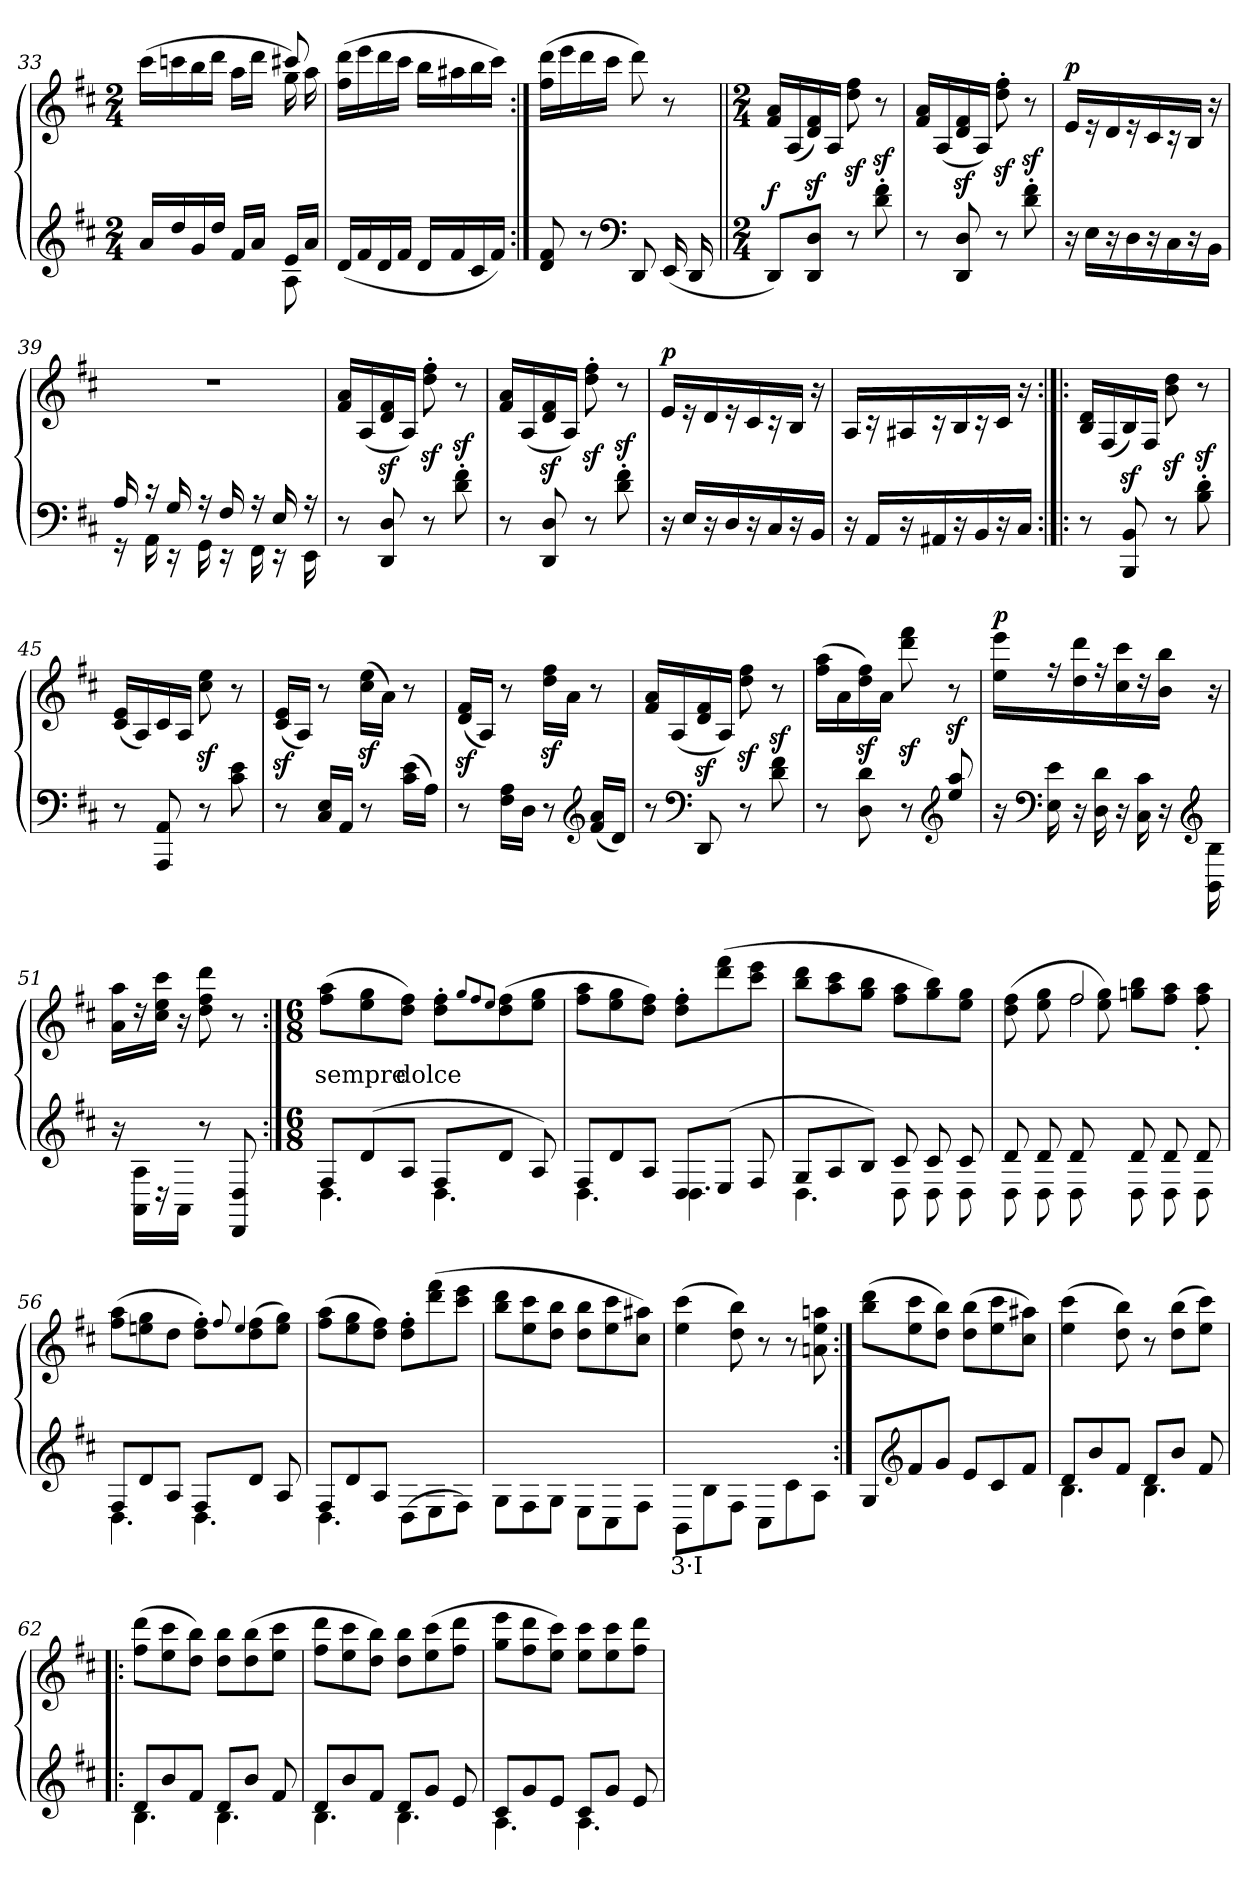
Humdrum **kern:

**kern	**text	**kern	**text	**dynam
*part1	*part1	*part1	*part1	*part1
*staff2	*staff2	*staff1	*staff1	*staff1/2
*clefG2	*	*clefG2	*	*
*k[f#c#]	*	*k[f#c#]	*	*
*M2/4	*	*M2/4	*	*
=33	=33	=33	=33	=33
*^	*	*^	*	*
16a/LL	4ryy	.	4.ryy	(<16ccc#\LL	.	.
16dd/	.	.	.	16cccn\	.	.
16g/	.	.	.	16bb\	.	.
16dd/JJ	.	.	.	16ddd\JJ	.	.
16f#/LL	8ryy	.	.	16aa\LL	.	.
16a/JJ	.	.	.	16ddd\JJ	.	.
16e/LL	8A\	.	8ccc#X/	16gg\)	.	.
16a/JJ	.	.	.	16aa\	.	.
*v	*v	*	*	*	*	*
*	*	*v	*v	*	*
=34	=34	=34	=34	=34
(<16d/LL	.	(>16ff#\ 16ddd\LL	.	.
16f#/	.	16eee\	.	.
16d/	.	16ddd\	.	.
16f#/JJ	.	16ccc#\JJ	.	.
16d/LL	.	16bb\LL	.	.
16f#/	.	16aa#X\	.	.
16c#/	.	16bb\	.	.
16f#/JJ)	.	16ccc#\JJ)	.	.
=35:|!	=35:|!	=35:|!	=35:|!	=35:|!
8d/ 8f#/	.	(>16ff#\ 16ddd\LL	.	.
.	.	16eee\	.	.
8r	.	16ddd\	.	.
.	.	16ccc#\JJ	.	.
*clefF4	*	*	*	*
8DD/	.	8ddd\)	.	.
(<16EE/	.	8r	.	.
16DD/	.	.	.	.
!!LO:LB:g=z
=36||	=36||	=36||	=36||	=36||
*M2/4	*	*M2/4	*	*
!	!	!	!	!LO:DY:a=2
8DD/L)	.	16f#/ 16a/LL	.	f
.	.	(<16A/	.	.
8DDz>/ 8Dz>/J	.	16d/ 16f#/)	.	.
.	.	16A/JJ	.	.
8r	.	8ddz>\ 8ff#z>\	.	.
8dz>'\ 8f#z>'\	.	8r	.	.
=37	=37	=37	=37	=37
8r	.	16f#/ 16a/LL	.	.
.	.	(<16A/	.	.
8DDz>/ 8Dz>/	.	16d/ 16f#/	.	.
.	.	16A/JJ)	.	.
8r	.	8ddz>'\ 8ff#z>'\	.	.
8dz>'\ 8f#z>'\	.	8r	.	.
=38	=38	=38	=38	=38
!	!	!	!	!LO:DY:a
16r	.	16e/LL	.	p
16E\LL	.	16r	.	.
16r	.	16d/	.	.
16D\	.	16r	.	.
16r	.	16c#/	.	.
16C#\	.	16r	.	.
16r	.	16B/JJ	.	.
16BB\JJ	.	16r	.	.
=39	=39	=39	=39	=39
*^	*	*	*	*
16A/	16r	.	2r	.	.
16r	16AA\	.	.	.	.
16G/	16r	.	.	.	.
16r	16GG\	.	.	.	.
16F#/	16r	.	.	.	.
16r	16FF#\	.	.	.	.
16E/	16r	.	.	.	.
16r	16EE\	.	.	.	.
*v	*v	*	*	*	*
=40	=40	=40	=40	=40
8r	.	16f#/ 16a/LL	.	.
.	.	(<16A/	.	.
8DDz>/ 8Dz>/	.	16d/ 16f#/	.	.
.	.	16A/JJ)	.	.
8r	.	8ddz>'\ 8ff#z>'\	.	.
8dz>'\ 8f#z>'\	.	8r	.	.
!!LO:LB:g=z
=41	=41	=41	=41	=41
8r	.	16f#/ 16a/LL	.	.
.	.	(<16A/	.	.
8DDz>/ 8Dz>/	.	16d/ 16f#/	.	.
.	.	16A/JJ)	.	.
8r	.	8ddz>'\ 8ff#z>'\	.	.
8dz>'\ 8f#z>'\	.	8r	.	.
=42	=42	=42	=42	=42
!	!	!	!	!LO:DY:a
16r	.	16e/LL	.	p
16E/LL	.	16r	.	.
16r	.	16d/	.	.
16D/	.	16r	.	.
16r	.	16c#/	.	.
16C#/	.	16r	.	.
16r	.	16B/JJ	.	.
16BB/JJ	.	16r	.	.
=43	=43	=43	=43	=43
16r	.	16A/LL	.	.
16AA/LL	.	16r	.	.
16r	.	16A#X/	.	.
16AA#X/	.	16r	.	.
16r	.	16B/	.	.
16BB/	.	16r	.	.
16r	.	16c#/JJ	.	.
16C#/JJ	.	16r	.	.
=44:|!|:	=44:|!|:	=44:|!|:	=44:|!|:	=44:|!|:
8r	.	16B/ 16d/LL	.	.
.	.	(<16F#/	.	.
8BBBz>/ 8BBz>/	.	16B/)	.	.
.	.	16F#/JJ	.	.
8r	.	8bz>\ 8ddz>\	.	.
8Bz>'\ 8dz>'\	.	8r	.	.
=45	=45	=45	=45	=45
8r	.	(<16c#/ 16e/LL	.	.
.	.	16A/)	.	.
8AAA/ 8AA/	.	16c#/	.	.
.	.	16A/JJ	.	.
8r	.	8cc#z>\ 8eez>\	.	.
8c#\ 8e\	.	8r	.	.
=46	=46	=46	=46	=46
8r	.	(<16c#z>/ 16ez>/LL	.	.
.	.	16A/JJ)	.	.
16C#/ 16E/LL	.	8r	.	.
16AA/JJ	.	.	.	.
8r	.	(>16cc#z>\ 16eez>\LL	.	.
.	.	16a\JJ)	.	.
(>16c#\ 16e\LL	.	8r	.	.
16A\JJ)	.	.	.	.
!!LO:LB:g=z
=47	=47	=47	=47	=47
8r	.	(<16dz>/ 16f#z>/LL	.	.
.	.	16A/JJ)	.	.
16F#\ 16A\LL	.	8r	.	.
16D\JJ	.	.	.	.
8r	.	16ddz>\ 16ff#z>\LL	.	.
.	.	16a\JJ	.	.
*clefG2	*	*	*	*
(<16f#/ 16a/LL	.	8r	.	.
16d/JJ)	.	.	.	.
=48	=48	=48	=48	=48
8r	.	16f#/ 16a/LL	.	.
.	.	(<16A/	.	.
*clefF4	*	*	*	*
8DDz>/	.	16d/ 16f#/	.	.
.	.	16A/JJ)	.	.
8r	.	8ddz>\ 8ff#z>\	.	.
8dz>\ 8f#z>\	.	8r	.	.
=49	=49	=49	=49	=49
8r	.	(>16ff#\ 16aa\LL	.	.
.	.	16a\	.	.
8Dz>\ 8dz>\	.	16dd\ 16ff#\)	.	.
.	.	16a\JJ	.	.
8r	.	8dddz>\ 8fff#z>\	.	.
*clefG2	*	*	*	*
8eez>/ 8aaz>/	.	8r	.	.
=50	=50	=50	=50	=50
*^	*	*	*	*
!	!	!	!	!	!LO:DY:a
16r	8ryy	.	16ee\ 16eee\LL	.	p
*clefF4	*	*	*	*	*
16E\ 16e\	.	.	16r	.	.
16r	16ryy	.	16dd\ 16ddd\	.	.
16ryy	16D\ 16d\	.	16r	.	.
16r	16ryy	.	16cc#\ 16ccc#\	.	.
16ryy	16C#\ 16c#\	.	16r	.	.
16r	16ryy	.	16b\ 16bb\JJ	.	.
*clefG2	*	*	*	*	*
16ryy	16BB\ 16B\	.	16r	.	.
*v	*v	*	*	*	*
=51	=51	=51	=51	=51
16r	.	16a\ 16aa\LL	.	.
16AA\ 16A\LL	.	16r	.	.
16r	.	16cc#\ 16ee\ 16ccc#\JJ	.	.
16AA\JJ	.	16r	.	.
8r	.	8dd\ 8ff#\ 8ddd\	.	.
8DD/ 8D/	.	8r	.	.
!!LO:LB:g=z
=52:|!	=52:|!	=52:|!	=52:|!	=52:|!
*M6/8	*	*M6/8	*	*
*^	*	*	*	*
8F#/L	4.D\	.	(>8ff#\ 8aa\L	sempre	.
(>8d/	.	.	8ee\ 8gg\	.	.
8A/J	.	.	8dd\ 8ff#\J)	dolce	.
8F#/L	4.D\	.	8dd'\ 8ff#'\L	.	.
.	.	.	8qqgg/L	.	.
.	.	.	8qqff#/	.	.
.	.	.	8qqee/J	.	.
8d/J	.	.	(>8dd\ 8ff#\	.	.
8A/)	.	.	8ee\ 8gg\J	.	.
=53	=53	=53	=53	=53	=53
8F#/L	4.D\	.	8ff#\ 8aa\L	.	.
8d/	.	.	8ee\ 8gg\	.	.
8A/J	.	.	8dd\ 8ff#\J)	.	.
8D/L	4.D\	.	8dd'\ 8ff#'\L	.	.
(>8E/J	.	.	(>8ddd\ 8fff#\	.	.
8F#/	.	.	8ccc#\ 8eee\J	.	.
=54	=54	=54	=54	=54	=54
8G/L	4.D\	.	8bb\ 8ddd\L	.	.
8A/	.	.	8aa\ 8ccc#\	.	.
8B/J)	.	.	8gg\ 8bb\J	.	.
8c#/	8D\	.	8ff#\ 8aa\L	.	.
8c#/	8D\	.	8gg\ 8bb\)	.	.
8c#/	8D\	.	8ee\ 8gg\J	.	.
=55	=55	=55	=55	=55	=55
*	*	*	*^	*	*
*	*	*	*	*^	*	*
8d/	8D\	.	4ryy	(<8dd\ 8ff#\	4ryy	.	.
8d/	8D\	.	.	8ee\ 8gg\	.	.	.
8d/	8D\	.	2ff#/	8ee\ 8gg\)	2ff#\	.	.
8d/	8D\	.	.	8ggn\ 8bb\L	.	.	.
8d/	8D\	.	.	8ff#\ 8aa\J	.	.	.
8d/	8D\	.	.	8ff#'\ 8aa'\	.	.	.
*	*	*	*v	*v	*v	*	*
!!LO:PB:g=z
=56	=56	=56	=56	=56	=56
8F#/L	4.D\	.	(>8ff#\ 8aa\L	.	.
8d/	.	.	8een\ 8gg\	.	.
8A/J	.	.	8dd\J	.	.
8F#/L	4.D\	.	8dd'\ 8ff#'\L)	.	.
.	.	.	8qqff#/	.	.
.	.	.	4qqee/	.	.
8d/J	.	.	(>8dd\ 8ff#\	.	.
8A/	.	.	8ee\ 8gg\J)	.	.
=57	=57	=57	=57	=57	=57
8F#/L	4.D\	.	(>8ff#\ 8aa\L	.	.
8d/	.	.	8ee\ 8gg\	.	.
8A/J	.	.	8dd\ 8ff#\J)	.	.
4.ryy	(<8D\L	.	8dd'\ 8ff#'\L	.	.
.	8E\	.	(>8ddd\ 8fff#\	.	.
.	8F#\J)	.	8ccc#\ 8eee\J	.	.
*v	*v	*	*	*	*
=58	=58	=58	=58	=58
8G\L	.	8bb\ 8ddd\L	.	.
8F#\	.	8ee\ 8ccc#\	.	.
8G\J	.	8dd\ 8bb\J	.	.
8E\L	.	8dd\ 8bb\L	.	.
8C#\	.	8ee\ 8ccc#\	.	.
8F#\J	.	8cc#\ 8aa#X\J)	.	.
=59	=59	=59	=59	=59
8BB\L	3·I	(>4ee\ 4ccc#\	.	.
8B\	.	.	.	.
8F#\J	.	8dd\ 8bb\)	.	.
8C#\L	.	8r	.	.
8c#\	.	8r	.	.
8A\J	.	8an\ 8ee\ 8aan\	.	.
=60:|!	=60:|!	=60:|!	=60:|!	=60:|!
8G/L	.	(>8bb\ 8ddd\L	.	.
*clefG2	*	*	*	*
8f#/	.	8ee\ 8ccc#\	.	.
8g/J	.	8dd\ 8bb\J)	.	.
8e/L	.	(>8dd\ 8bb\L	.	.
8c#/	.	8ee\ 8ccc#\	.	.
8f#/J	.	8cc#\ 8aa#X\J)	.	.
!!LO:LB:g=z
=61	=61	=61	=61	=61
*^	*	*	*	*
8d/L	4.B\	.	(>4ee\ 4ccc#\	.	.
8b/	.	.	.	.	.
8f#/J	.	.	8dd\ 8bb\)	.	.
8d/L	4.B\	.	8r	.	.
8b/J	.	.	(>8dd\ 8bb\L	.	.
8f#/	.	.	8ee\ 8ccc#\J)	.	.
=62!|:	=62!|:	=62!|:	=62!|:	=62!|:	=62!|:
8d/L	4.B\	.	(>8ff#\ 8ddd\L	.	.
8b/	.	.	8ee\ 8ccc#\	.	.
8f#/J	.	.	8dd\ 8bb\J)	.	.
8d/L	4.B\	.	8dd\ 8bb\L	.	.
8b/J	.	.	(>8dd\ 8bb\	.	.
8f#/	.	.	8ee\ 8ccc#\J	.	.
=63	=63	=63	=63	=63	=63
8d/L	4.B\	.	8ff#\ 8ddd\L	.	.
8b/	.	.	8ee\ 8ccc#\	.	.
8f#/J	.	.	8dd\ 8bb\J)	.	.
8d/L	4.B\	.	8dd\ 8bb\L	.	.
8g/J	.	.	(>8ee\ 8ccc#\	.	.
8e/	.	.	8ff#\ 8ddd\J	.	.
=64	=64	=64	=64	=64	=64
8c#/L	4.A\	.	8gg\ 8eee\L	.	.
8g/	.	.	8ff#\ 8ddd\	.	.
8e/J	.	.	8ee\ 8ccc#\J)	.	.
8c#/L	4.A\	.	8ee\ 8ccc#\L	.	.
8g/J	.	.	8ee\ 8ccc#\	.	.
8e/	.	.	8ff#\ 8ddd\J	.	.
*v	*v	*	*	*	*
=	=	=	=	=
*-	*-	*-	*-	*-
